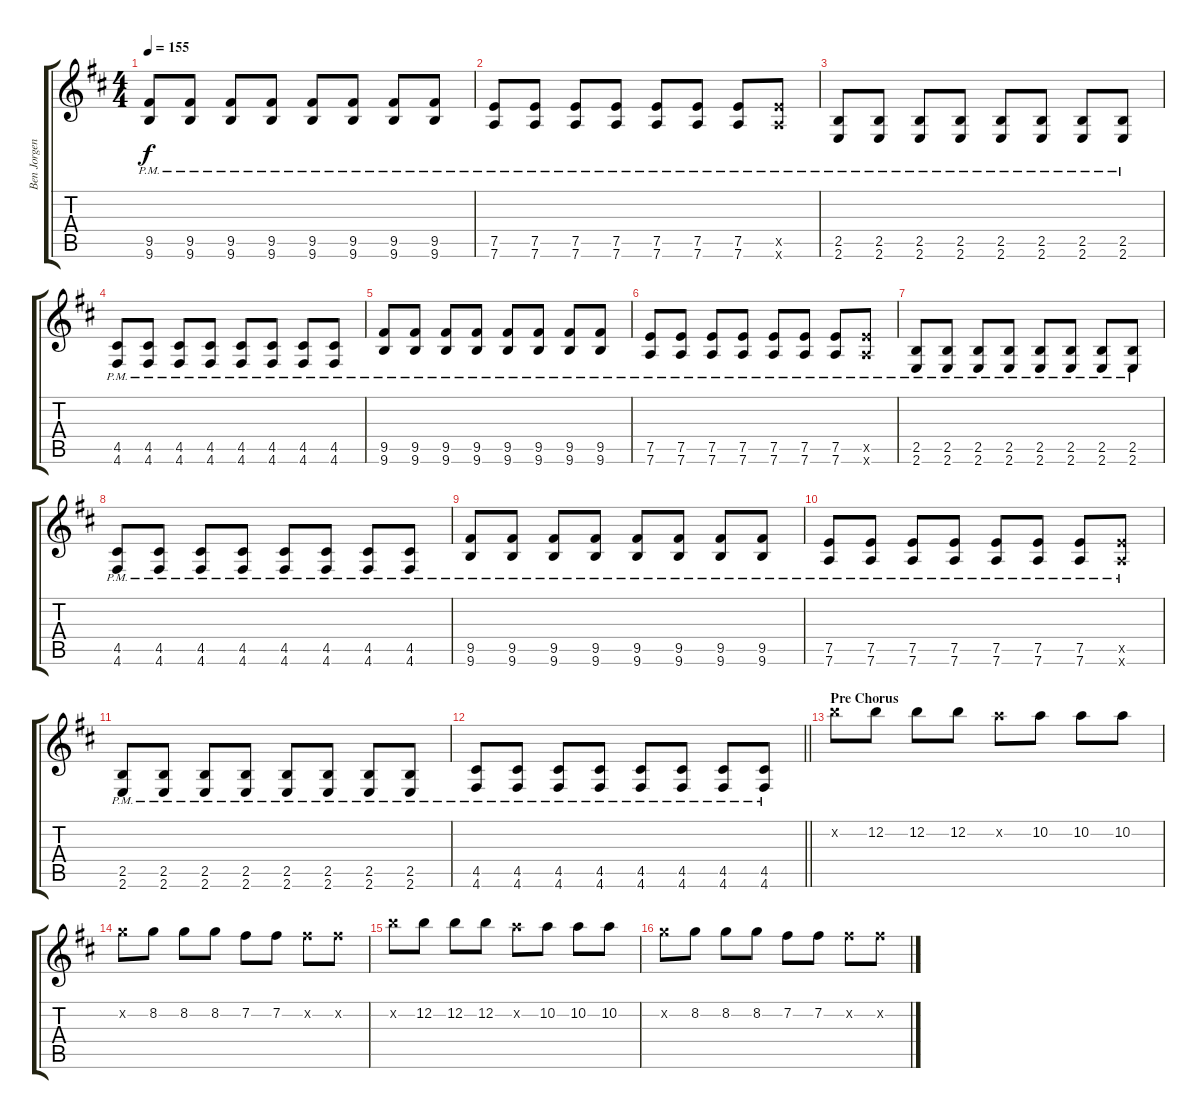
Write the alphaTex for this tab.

\track ("Ben Jorgensen" "Ben Jorgen") {instrument distortionguitar}
\staff {score tabs}
\tuning (E4 B3 G3 D3 A2 D2) {hide}
\ts (4 4)
\tempo 155
\clef g2
\ks d
(9.5{pm} 9.6{pm}).8{dy f} (9.5{pm} 9.6{pm}).8 (9.5{pm} 9.6{pm}).8 (9.5{pm} 9.6{pm}).8 (9.5{pm} 9.6{pm}).8 (9.5{pm} 9.6{pm}).8 (9.5{pm} 9.6{pm}).8 (9.5{pm} 9.6{pm}).8 |
(7.5{pm} 7.6{pm}).8 (7.5{pm} 7.6{pm}).8 (7.5{pm} 7.6{pm}).8 (7.5{pm} 7.6{pm}).8 (7.5{pm} 7.6{pm}).8 (7.5{pm} 7.6{pm}).8 (7.5{pm} 7.6{pm}).8 (7.5{pm x} 7.6{pm x}).8 |
(2.5{pm} 2.6{pm}).8 (2.5{pm} 2.6{pm}).8 (2.5{pm} 2.6{pm}).8 (2.5{pm} 2.6{pm}).8 (2.5{pm} 2.6{pm}).8 (2.5{pm} 2.6{pm}).8 (2.5{pm} 2.6{pm}).8 (2.5{pm} 2.6{pm}).8 |
(4.5{pm} 4.6{pm}).8 (4.5{pm} 4.6{pm}).8 (4.5{pm} 4.6{pm}).8 (4.5{pm} 4.6{pm}).8 (4.5{pm} 4.6{pm}).8 (4.5{pm} 4.6{pm}).8 (4.5{pm} 4.6{pm}).8 (4.5{pm} 4.6{pm}).8 |
(9.5{pm} 9.6{pm}).8 (9.5{pm} 9.6{pm}).8 (9.5{pm} 9.6{pm}).8 (9.5{pm} 9.6{pm}).8 (9.5{pm} 9.6{pm}).8 (9.5{pm} 9.6{pm}).8 (9.5{pm} 9.6{pm}).8 (9.5{pm} 9.6{pm}).8 |
(7.5{pm} 7.6{pm}).8 (7.5{pm} 7.6{pm}).8 (7.5{pm} 7.6{pm}).8 (7.5{pm} 7.6{pm}).8 (7.5{pm} 7.6{pm}).8 (7.5{pm} 7.6{pm}).8 (7.5{pm} 7.6{pm}).8 (7.5{pm x} 7.6{pm x}).8 |
(2.5{pm} 2.6{pm}).8 (2.5{pm} 2.6{pm}).8 (2.5{pm} 2.6{pm}).8 (2.5{pm} 2.6{pm}).8 (2.5{pm} 2.6{pm}).8 (2.5{pm} 2.6{pm}).8 (2.5{pm} 2.6{pm}).8 (2.5{pm} 2.6{pm}).8 |
(4.5{pm} 4.6{pm}).8 (4.5{pm} 4.6{pm}).8 (4.5{pm} 4.6{pm}).8 (4.5{pm} 4.6{pm}).8 (4.5{pm} 4.6{pm}).8 (4.5{pm} 4.6{pm}).8 (4.5{pm} 4.6{pm}).8 (4.5{pm} 4.6{pm}).8 |
(9.5{pm} 9.6{pm}).8 (9.5{pm} 9.6{pm}).8 (9.5{pm} 9.6{pm}).8 (9.5{pm} 9.6{pm}).8 (9.5{pm} 9.6{pm}).8 (9.5{pm} 9.6{pm}).8 (9.5{pm} 9.6{pm}).8 (9.5{pm} 9.6{pm}).8 |
(7.5{pm} 7.6{pm}).8 (7.5{pm} 7.6{pm}).8 (7.5{pm} 7.6{pm}).8 (7.5{pm} 7.6{pm}).8 (7.5{pm} 7.6{pm}).8 (7.5{pm} 7.6{pm}).8 (7.5{pm} 7.6{pm}).8 (7.5{pm x} 7.6{pm x}).8 |
(2.5{pm} 2.6{pm}).8 (2.5{pm} 2.6{pm}).8 (2.5{pm} 2.6{pm}).8 (2.5{pm} 2.6{pm}).8 (2.5{pm} 2.6{pm}).8 (2.5{pm} 2.6{pm}).8 (2.5{pm} 2.6{pm}).8 (2.5{pm} 2.6{pm}).8 |
\barLineRight lightlight
(4.5{pm} 4.6{pm}).8 (4.5{pm} 4.6{pm}).8 (4.5{pm} 4.6{pm}).8 (4.5{pm} 4.6{pm}).8 (4.5{pm} 4.6{pm}).8 (4.5{pm} 4.6{pm}).8 (4.5{pm} 4.6{pm}).8 (4.5{pm} 4.6{pm}).8 |
\section ("" "Pre Chorus")
12.2{x}.8 12.2.8 12.2.8 12.2.8 10.2{x}.8 10.2.8 10.2.8 10.2.8 |
8.2{x}.8 8.2.8 8.2.8 8.2.8 7.2.8 7.2.8 7.2{x}.8 7.2{x}.8 |
12.2{x}.8 12.2.8 12.2.8 12.2.8 10.2{x}.8 10.2.8 10.2.8 10.2.8 |
8.2{x}.8 8.2.8 8.2.8 8.2.8 7.2.8 7.2.8 7.2{x}.8 7.2{x}.8
